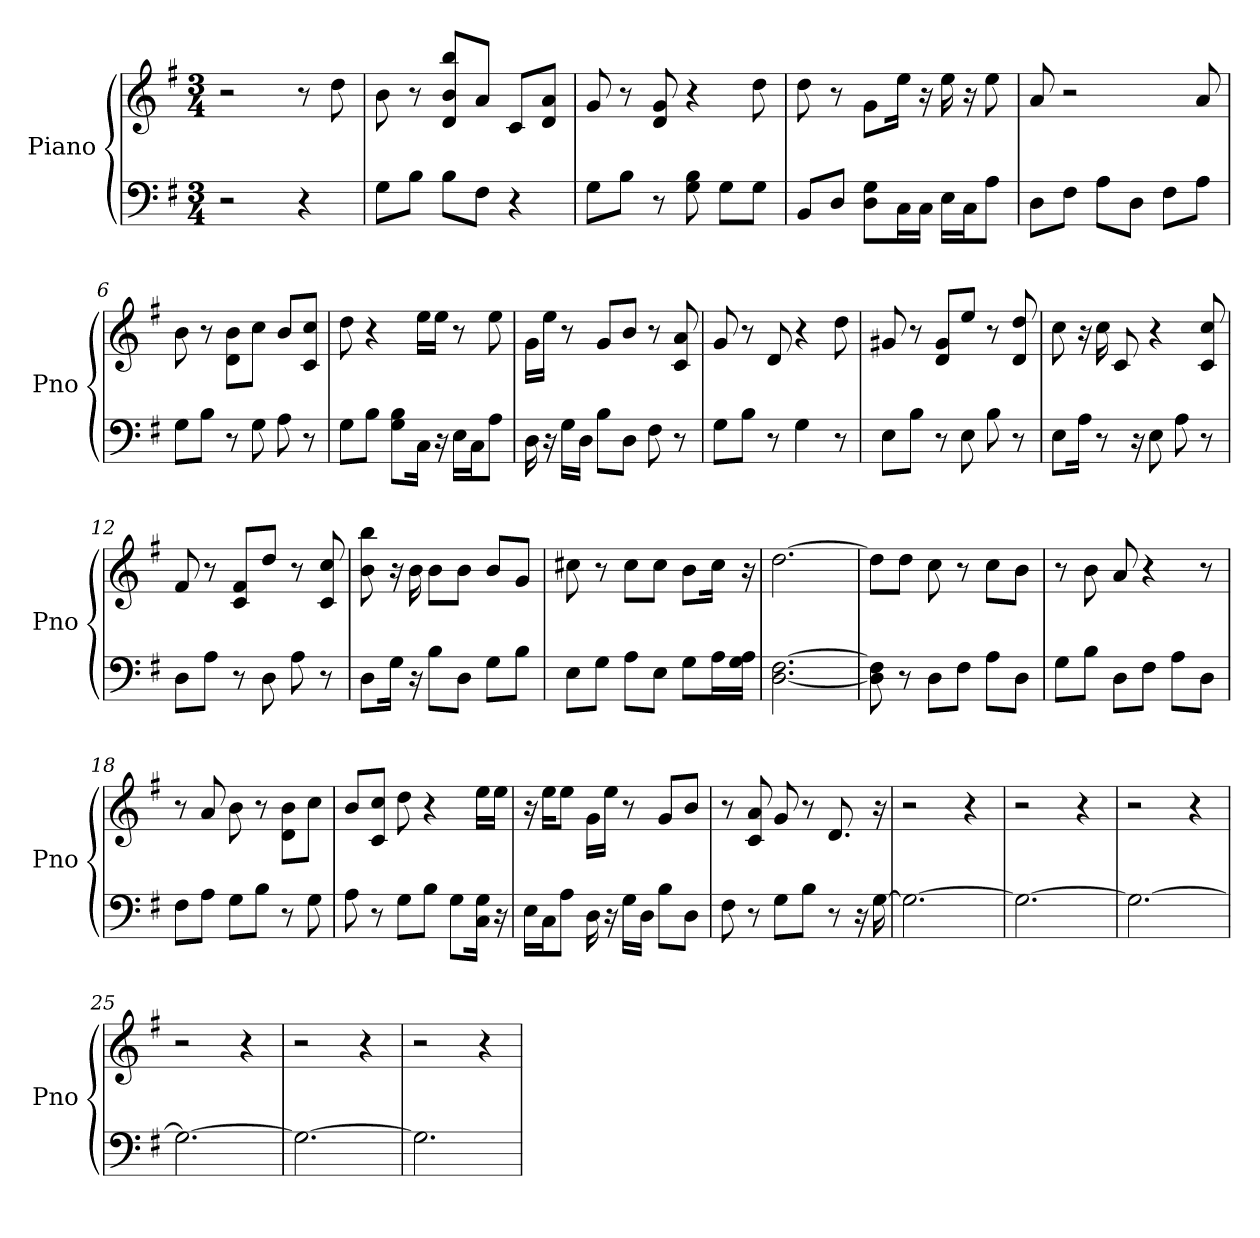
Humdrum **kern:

**kern	**kern
*part1	*part1
*staff2	*staff1
*I"Piano	*
*I'Pno	*
*clefF4	*clefG2
*k[f#]	*k[f#]
*G:	*G:
*M3/4	*M3/4
*MM113	*MM113
=1	=1
2r	2r
4r	8r
.	8dd
=2	=2
8G\L	8b
8B\J	8r
8B\L	8d/ 8b/ 8bb/L
8F#\J	8a/J
4r	8c/L
.	8a/ 8d/J
=3	=3
8G\L	8g
8B\J	8r
8r	8g 8d
8G 8B	4r
8G\L	.
8G\J	8dd
=4	=4
8BB/L	8dd
8D/J	8r
8G\ 8D\L	8g\L
16C\L	16ee\Jk
16C\JJ	16r
16E\LL	16ee
16C\J	16r
8A\J	8ee
=5	=5
8D\L	8a
8F#\J	2r
8A\L	.
8D\J	.
8F#\L	.
8A\J	8a
=6	=6
8G\L	8b
8B\J	8r
8r	8b\ 8d\L
8G	8cc\J
8A	8b/L
8r	8cc/ 8c/J
=7	=7
8G\L	8dd
8B\J	4r
8G\ 8B\L	.
16C\Jk	16ee\LL
16r	16ee\JJ
16E\LL	8r
16C\J	.
8A\J	8ee
=8	=8
16D	16g\LL
16r	16ee\JJ
16G\LL	8r
16D\JJ	.
8B\L	8g/L
8D\J	8b/J
8F#	8r
8r	8a 8c
=9	=9
8G\L	8g
8B\J	8r
8r	8d
4G	4r
8r	8dd
=10	=10
8E\L	8g#
8B\J	8r
8r	8d/ 8g#/L
8E	8ee/J
8B	8r
8r	8d 8dd
=11	=11
8E\L	8cc
16A\Jk	16r
8r	16cc
.	8c
16r	.
8E	4r
8A	.
8r	8c 8cc
=12	=12
8D\L	8f#
8A\J	8r
8r	8c/ 8f#/L
8D	8dd/J
8A	8r
8r	8c 8cc
=13	=13
8D\L	8b 8bb
16G\Jk	16r
16r	16b
8B\L	8b\L
8D\J	8b\J
8G\L	8b/L
8B\J	8g/J
=14	=14
8E\L	8cc#
8G\J	8r
8A\L	8cc#\L
8E\J	8cc#\J
8G\L	8b\L
16A\L	16cc#\Jk
16A\ 16G\JJ	16r
=15	=15
[2.F# [2.D	[2.dd
=16	=16
8F#] 8D]	8dd\L]
8r	8dd\J
8D\L	8cc
8F#\J	8r
8A\L	8cc\L
8D\J	8b\J
=17	=17
8G\L	8r
8B\J	8b
8D\L	8a
8F#\J	4r
8A\L	.
8D\J	8r
=18	=18
8F#\L	8r
8A\J	8a
8G\L	8b
8B\J	8r
8r	8b\ 8d\L
8G	8cc\J
=19	=19
8A	8b/L
8r	8cc/ 8c/J
8G\L	8dd
8B\J	4r
8G\L	.
16G\ 16C\Jk	16ee\LL
16r	16ee\JJ
=20	=20
16E\LL	16r
16C\J	16ee\KL
8A\J	8ee\J
16D	16g\LL
16r	16ee\JJ
16G\LL	8r
16D\JJ	.
8B\L	8g/L
8D\J	8b/J
=21	=21
8F#	8r
8r	8a 8c
8G\L	8g
8B\J	8r
8r	8.d
16r	.
[16G	16r
=22	=22
2.G_	2r
.	4r
=23	=23
2.G_	2r
.	4r
=24	=24
2.G_	2r
.	4r
=25	=25
2.G_	2r
.	4r
=26	=26
2.G_	2r
.	4r
=27	=27
2.G]	2r
.	4r
=	=
*-	*-
